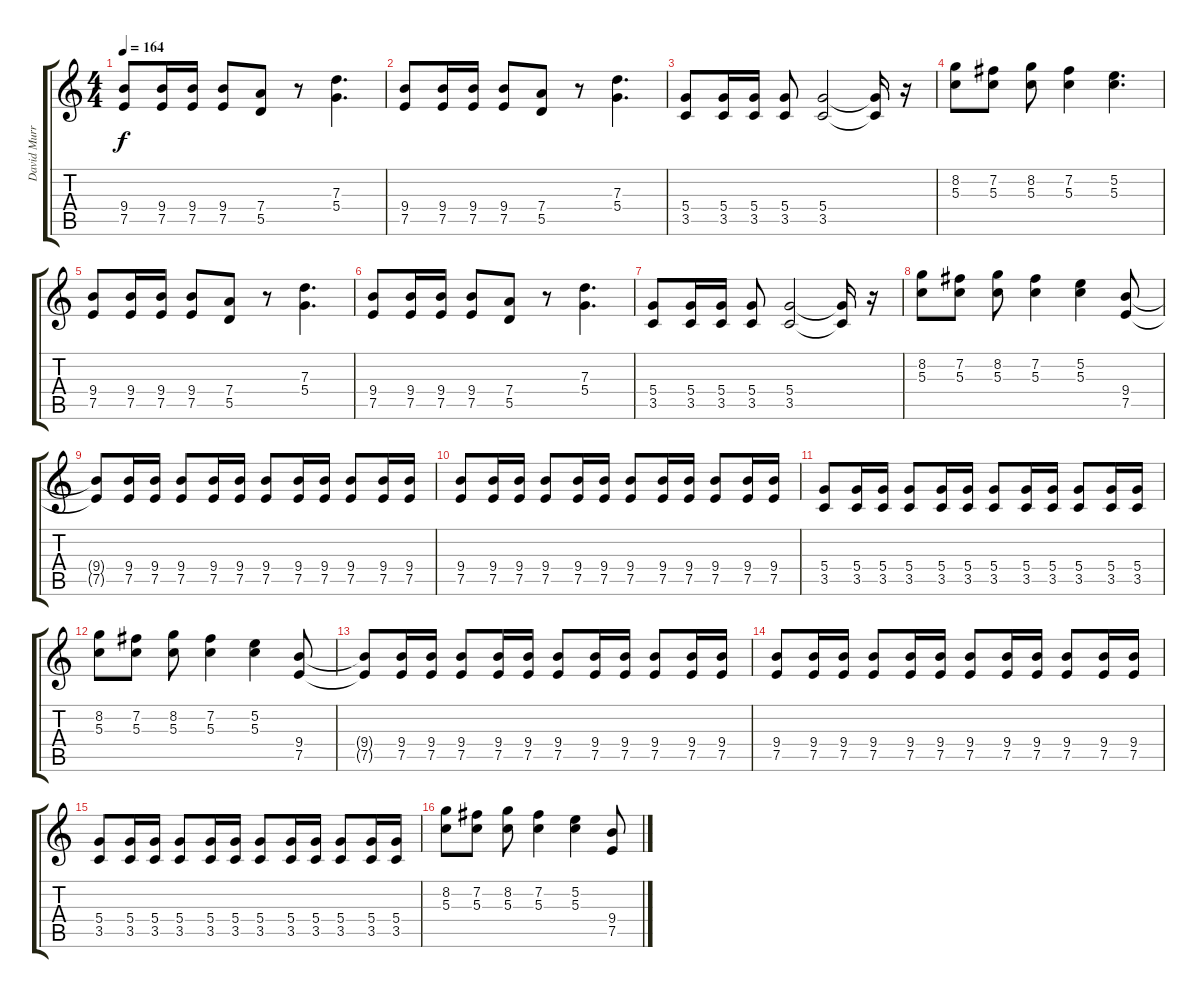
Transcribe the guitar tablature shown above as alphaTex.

\track ("David Murray (Guitar 2)" "David Murr") {instrument distortionguitar}
\staff {score tabs}
\tuning (E4 B3 G3 D3 A2 E2) {hide}
\ts (4 4)
\tempo 164
\clef g2
\ks c
(9.4 7.5).8{dy f} (9.4 7.5).16 (9.4 7.5).16 (9.4 7.5).8 (7.4 5.5).8 r.8 (7.3 5.4).4{d} |
(9.4 7.5).8 (9.4 7.5).16 (9.4 7.5).16 (9.4 7.5).8 (7.4 5.5).8 r.8 (7.3 5.4).4{d} |
(5.4 3.5).8 (5.4 3.5).16 (5.4 3.5).16 (5.4 3.5).8 (5.4 3.5).2 (5.4{t} 3.5{t}).16 r.16 |
(8.2 5.3).8 (7.2 5.3).8 (8.2 5.3).8 (7.2 5.3).4 (5.2 5.3).4{d} |
(9.4 7.5).8 (9.4 7.5).16 (9.4 7.5).16 (9.4 7.5).8 (7.4 5.5).8 r.8 (7.3 5.4).4{d} |
(9.4 7.5).8 (9.4 7.5).16 (9.4 7.5).16 (9.4 7.5).8 (7.4 5.5).8 r.8 (7.3 5.4).4{d} |
(5.4 3.5).8 (5.4 3.5).16 (5.4 3.5).16 (5.4 3.5).8 (5.4 3.5).2 (5.4{t} 3.5{t}).16 r.16 |
(8.2 5.3).8 (7.2 5.3).8 (8.2 5.3).8 (7.2 5.3).4 (5.2 5.3).4 (9.4 7.5).8 |
(9.4{t} 7.5{t}).8 (9.4 7.5).16 (9.4 7.5).16 (9.4 7.5).8 (9.4 7.5).16 (9.4 7.5).16 (9.4 7.5).8 (9.4 7.5).16 (9.4 7.5).16 (9.4 7.5).8 (9.4 7.5).16 (9.4 7.5).16 |
(9.4 7.5).8 (9.4 7.5).16 (9.4 7.5).16 (9.4 7.5).8 (9.4 7.5).16 (9.4 7.5).16 (9.4 7.5).8 (9.4 7.5).16 (9.4 7.5).16 (9.4 7.5).8 (9.4 7.5).16 (9.4 7.5).16 |
(5.4 3.5).8 (5.4 3.5).16 (5.4 3.5).16 (5.4 3.5).8 (5.4 3.5).16 (5.4 3.5).16 (5.4 3.5).8 (5.4 3.5).16 (5.4 3.5).16 (5.4 3.5).8 (5.4 3.5).16 (5.4 3.5).16 |
(8.2 5.3).8 (7.2 5.3).8 (8.2 5.3).8 (7.2 5.3).4 (5.2 5.3).4 (9.4 7.5).8 |
(9.4{t} 7.5{t}).8 (9.4 7.5).16 (9.4 7.5).16 (9.4 7.5).8 (9.4 7.5).16 (9.4 7.5).16 (9.4 7.5).8 (9.4 7.5).16 (9.4 7.5).16 (9.4 7.5).8 (9.4 7.5).16 (9.4 7.5).16 |
(9.4 7.5).8 (9.4 7.5).16 (9.4 7.5).16 (9.4 7.5).8 (9.4 7.5).16 (9.4 7.5).16 (9.4 7.5).8 (9.4 7.5).16 (9.4 7.5).16 (9.4 7.5).8 (9.4 7.5).16 (9.4 7.5).16 |
(5.4 3.5).8 (5.4 3.5).16 (5.4 3.5).16 (5.4 3.5).8 (5.4 3.5).16 (5.4 3.5).16 (5.4 3.5).8 (5.4 3.5).16 (5.4 3.5).16 (5.4 3.5).8 (5.4 3.5).16 (5.4 3.5).16 |
(8.2 5.3).8 (7.2 5.3).8 (8.2 5.3).8 (7.2 5.3).4 (5.2 5.3).4 (9.4 7.5).8
